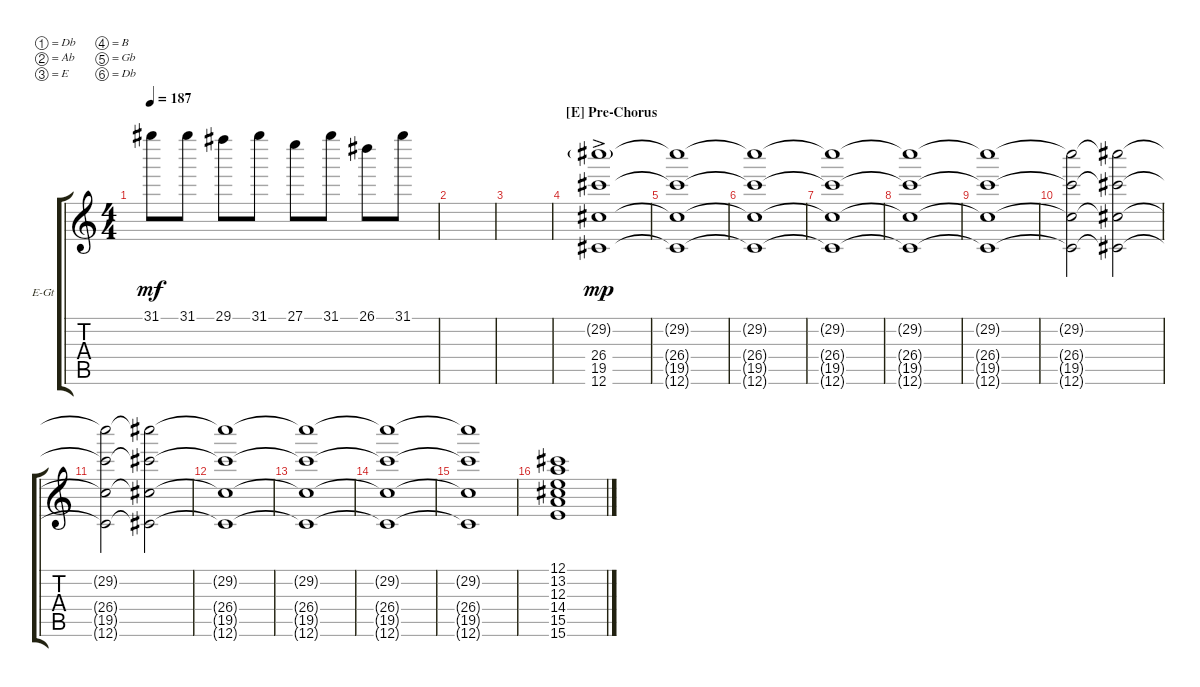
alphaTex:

\defaultSystemsLayout 4
\bracketExtendMode groupsimilarinstruments
\firstSystemTrackNameOrientation horizontal
\otherSystemsTrackNameOrientation horizontal
\track ("Synth II" "E-Gt") {instrument stringensemble1}
\staff {score tabs}
\tuning (Db4 Ab3 E3 B2 Gb2 Db2)
\displaytranspose 12
\ts (4 4)
\tempo 187
\clef g2
\scale
0.333333
\ks c
31.1.8{dy mf} 31.1.8 29.1.8 31.1.8 27.1.8 31.1.8 26.1.8 31.1.8 |
\scale
0.333333 |
\scale
0.333333 |
\section ("E" "Pre-Chorus")
\scale
0.333333 (12.6{ac} 19.5 26.4 29.2{g}).1{dy mp} |
\scale
0.333333 (26.4{t} 12.6{t} 19.5{t} 29.2{t}).1 |
\scale
0.333333 (26.4{t} 12.6{t} 19.5{t} 29.2{t}).1 |
\scale
0.333333 (26.4{t} 12.6{t} 19.5{t} 29.2{t}).1 |
\scale
0.333333 (26.4{t} 12.6{t} 19.5{t} 29.2{t}).1 |
\scale
0.333333 (26.4{t} 12.6{t} 19.5{t} 29.2{t}).1 |
\scale
0.333333 (26.4{t} 12.6{t} 19.5{t} 29.2{t}).2 (12.6{t} 19.5{t} 26.4{t} 29.2{t}).2 |
\scale
0.333333 (26.4{t} 12.6{t} 19.5{t} 29.2{t}).2 (12.6{t} 26.4{t} 19.5{t} 29.2{t}).2 |
\scale
0.333333 (29.2{t} 26.4{t} 19.5{t} 12.6{t}).1 |
\scale
0.333333 (29.2{t} 26.4{t} 19.5{t} 12.6{t}).1 |
\scale
0.333333 (29.2{t} 26.4{t} 19.5{t} 12.6{t}).1 |
\scale
0.333333 (29.2{t} 26.4{t} 19.5{t} 12.6{t}).1 |
\scale
0.333333 (15.6 15.5 14.4 12.3 13.2 12.1).1
